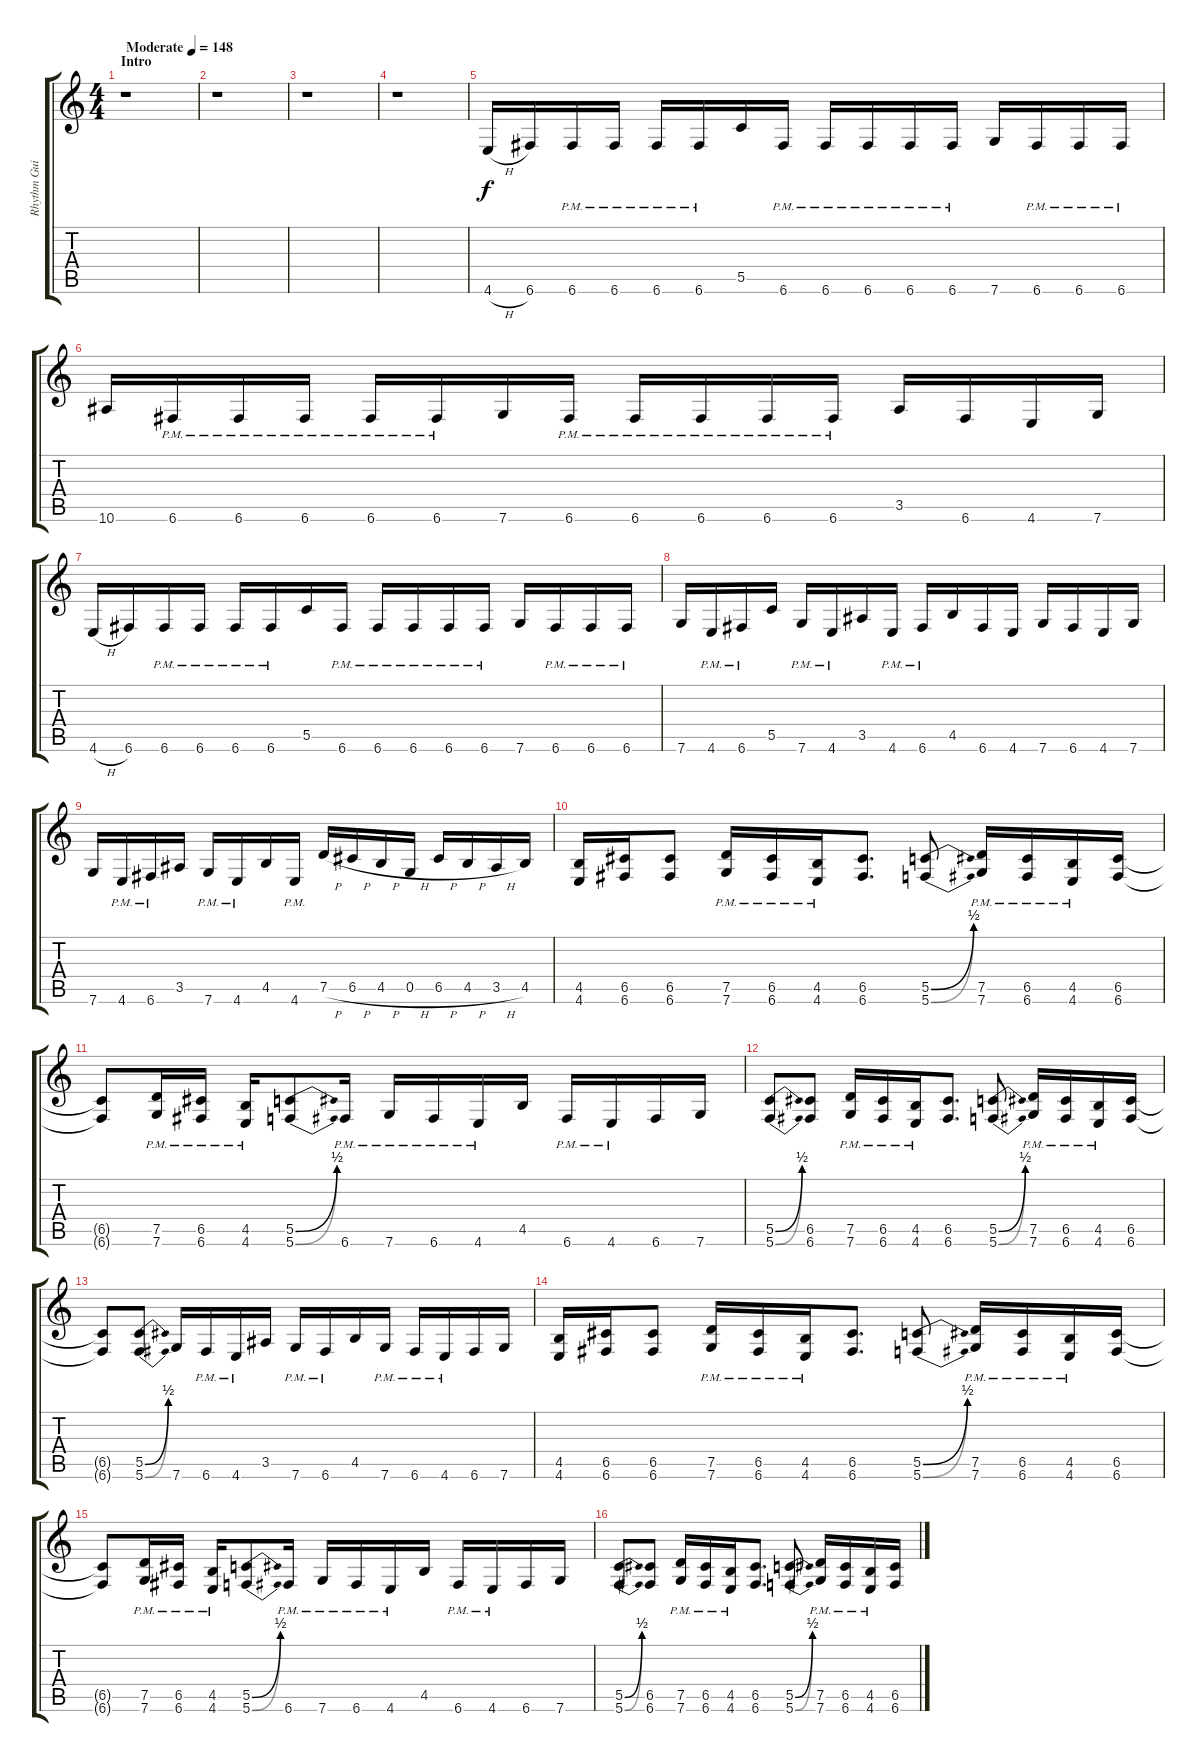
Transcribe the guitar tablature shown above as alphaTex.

\track ("Rhythm Guitar II" "Rhythm Gui") {instrument overdrivenguitar}
\staff {score tabs}
\tuning (D4 A3 F3 C3 G2 C2) {hide}
\ts (4 4)
\section ("" "Intro")
\tempo (148 "Moderate")
\clef g2
\ks c
r.1{dy f instrument overdrivenguitar} |
r.1 |
r.1 |
r.1 |
4.6{h}.16 6.6.16 6.6{pm}.16 6.6{pm}.16 6.6{pm}.16 6.6{pm}.16 5.5.16 6.6{pm}.16 6.6{pm}.16 6.6{pm}.16 6.6{pm}.16 6.6{pm}.16 7.6.16 6.6{pm}.16 6.6{pm}.16 6.6{pm}.16 |
10.6.16 6.6{pm}.16 6.6{pm}.16 6.6{pm}.16 6.6{pm}.16 6.6{pm}.16 7.6.16 6.6{pm}.16 6.6{pm}.16 6.6{pm}.16 6.6{pm}.16 6.6{pm}.16 3.5.16 6.6.16 4.6.16 7.6.16 |
4.6{h}.16 6.6.16 6.6{pm}.16 6.6{pm}.16 6.6{pm}.16 6.6{pm}.16 5.5.16 6.6{pm}.16 6.6{pm}.16 6.6{pm}.16 6.6{pm}.16 6.6{pm}.16 7.6.16 6.6{pm}.16 6.6{pm}.16 6.6{pm}.16 |
7.6.16 4.6{pm}.16 6.6{pm}.16 5.5.16 7.6{pm}.16 4.6{pm}.16 3.5.16 4.6{pm}.16 6.6{pm}.16 4.5.16 6.6.16 4.6.16 7.6.16 6.6.16 4.6.16 7.6.16 |
7.6.16 4.6{pm}.16 6.6{pm}.16 3.5.16 7.6{pm}.16 4.6{pm}.16 4.5.16 4.6{pm}.16 7.5{h}.16{balance 8} 6.5{h}.16 4.5{h}.16 0.5{h}.16 6.5{h}.16 4.5{h}.16 3.5{h}.16 4.5.16 |
(4.5 4.6).16{balance 16} (6.5 6.6).16 (6.5 6.6).8 (7.5{pm} 7.6{pm}).16 (6.5{pm} 6.6{pm}).16 (4.5{pm} 4.6{pm}).16 (6.5 6.6).8{d} (5.5{be (bend 0 0 60 2)} 5.6{be (bend 0 0 60 2)}).8 (7.5{pm} 7.6{pm}).16 (6.5{pm} 6.6{pm}).16 (4.5{pm} 4.6{pm}).16 (6.5 6.6).16 |
(6.5{t} 6.6{t}).8 (7.5{pm} 7.6{pm}).16 (6.5{pm} 6.6{pm}).16 (4.5{pm} 4.6{pm}).16 (5.5{be (bend 0 0 60 2)} 5.6{be (bend 0 0 60 2)}).8 6.6{pm}.16 7.6{pm}.16 6.6{pm}.16 4.6{pm}.16 4.5.16 6.6{pm}.16 4.6{pm}.16 6.6.16 7.6.16 |
(5.5{be (bend 0 0 60 2)} 5.6{be (bend 0 0 60 2)}).8 (6.5 6.6).8 (7.5{pm} 7.6{pm}).16 (6.5{pm} 6.6{pm}).16 (4.5{pm} 4.6{pm}).16 (6.5 6.6).8{d} (5.5{be (bend 0 0 60 2)} 5.6{be (bend 0 0 60 2)}).8 (7.5{pm} 7.6{pm}).16 (6.5{pm} 6.6{pm}).16 (4.5{pm} 4.6{pm}).16 (6.5 6.6).16 |
(6.5{t} 6.6{t}).8 (5.5{be (bend 0 0 60 2)} 5.6{be (bend 0 0 60 2)}).8 7.6.16 6.6{pm}.16 4.6{pm}.16 3.5.16 7.6{pm}.16 6.6{pm}.16 4.5.16 7.6{pm}.16 6.6{pm}.16 4.6{pm}.16 6.6.16 7.6.16 |
(4.5 4.6).16 (6.5 6.6).16 (6.5 6.6).8 (7.5{pm} 7.6{pm}).16 (6.5{pm} 6.6{pm}).16 (4.5{pm} 4.6{pm}).16 (6.5 6.6).8{d} (5.5{be (bend 0 0 60 2)} 5.6{be (bend 0 0 60 2)}).8 (7.5{pm} 7.6{pm}).16 (6.5{pm} 6.6{pm}).16 (4.5{pm} 4.6{pm}).16 (6.5 6.6).16 |
(6.5{t} 6.6{t}).8 (7.5{pm} 7.6{pm}).16 (6.5{pm} 6.6{pm}).16 (4.5{pm} 4.6{pm}).16 (5.5{be (bend 0 0 60 2)} 5.6{be (bend 0 0 60 2)}).8 6.6{pm}.16 7.6{pm}.16 6.6{pm}.16 4.6{pm}.16 4.5.16 6.6{pm}.16 4.6{pm}.16 6.6.16 7.6.16 |
(5.5{be (bend 0 0 60 2)} 5.6{be (bend 0 0 60 2)}).8 (6.5 6.6).8 (7.5{pm} 7.6{pm}).16 (6.5{pm} 6.6{pm}).16 (4.5{pm} 4.6{pm}).16 (6.5 6.6).8{d} (5.5{be (bend 0 0 60 2)} 5.6{be (bend 0 0 60 2)}).8 (7.5{pm} 7.6{pm}).16 (6.5{pm} 6.6{pm}).16 (4.5{pm} 4.6{pm}).16 (6.5 6.6).16
